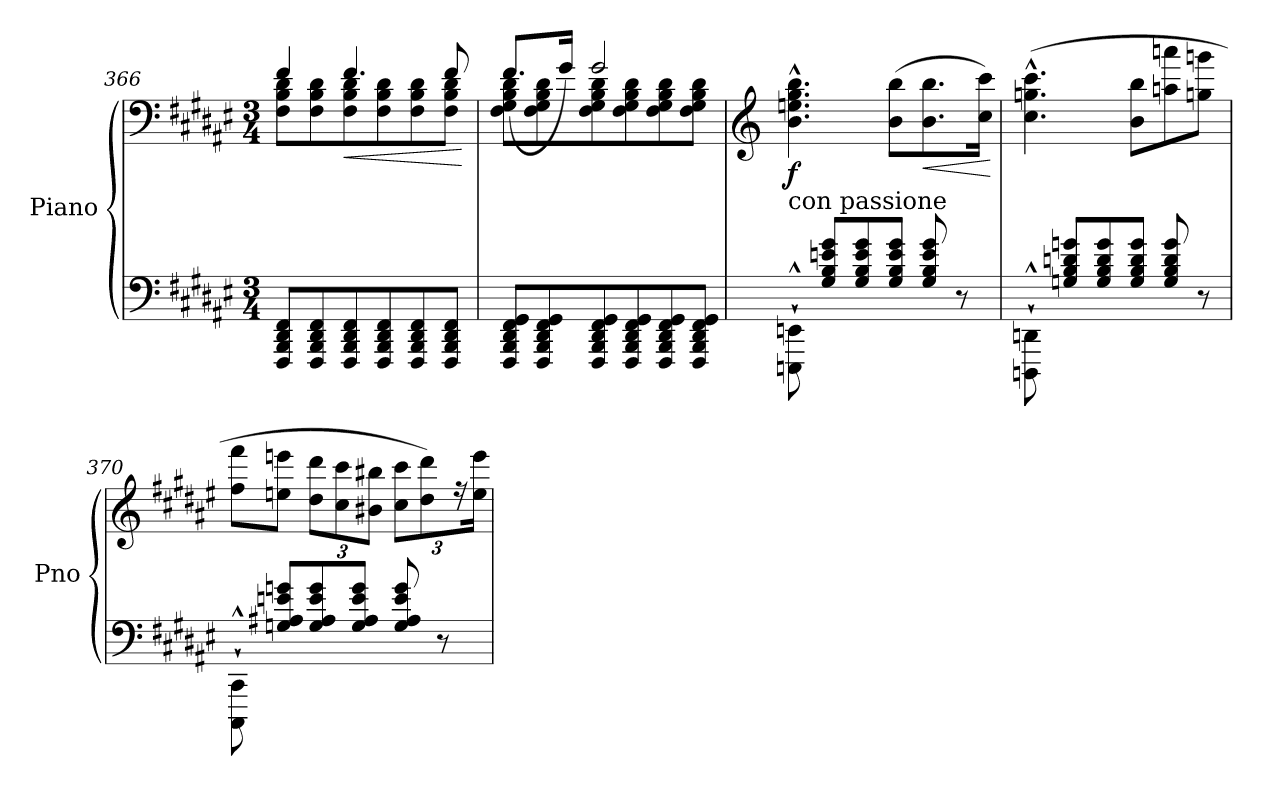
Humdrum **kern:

**kern	**kern	**dynam
*part1	*part1	*part1
*staff2	*staff1	*staff1/2
*I"Piano	*	*
*I'Pno	*	*
*clefF4	*clefF4	*
*k[f#c#g#d#a#e#]	*k[f#c#g#d#a#e#]	*
*M3/4	*M3/4	*
=366	=366	=366
*	*^	*
8FFF#/ 8BBB/ 8DD#/ 8FF#/L	8F#\ 8B\ 8d#\L	4f#/	.
8FFF#/ 8BBB/ 8DD#/ 8FF#/	8F#\ 8B\ 8d#\	.	.
!	!	!	!LO:HP:b
8FFF#/ 8BBB/ 8DD#/ 8FF#/	8F#\ 8B\ 8d#\	4.f#/	<
8FFF#/ 8BBB/ 8DD#/ 8FF#/	8F#\ 8B\ 8d#\	.	.
8FFF#/ 8BBB/ 8DD#/ 8FF#/	8F#\ 8B\ 8d#\	.	.
8FFF#/ 8BBB/ 8DD#/ 8FF#/J	8F#\ 8B\ 8d#\J	8f#/	.
*	*v	*v	*
.	.	[
=367	=367	=367
*	*^	*
8FFF#/ 8BBB/ 8DD#/ 8FF#/ 8GG#/L	8F#\ 8G#\ 8B\ 8d#\L	(8.f#/L	.
8FFF#/ 8BBB/ 8DD#/ 8FF#/ 8GG#/	8F#\ 8G#\ 8B\ 8d#\	.	.
.	.	16g#/Jk)	.
8FFF#/ 8BBB/ 8DD#/ 8FF#/ 8GG#/	8F#\ 8G#\ 8B\ 8d#\	2g#/	.
8FFF#/ 8BBB/ 8DD#/ 8FF#/ 8GG#/	8F#\ 8G#\ 8B\ 8d#\	.	.
8FFF#/ 8BBB/ 8DD#/ 8FF#/ 8GG#/	8F#\ 8G#\ 8B\ 8d#\	.	.
8FFF#/ 8BBB/ 8DD#/ 8FF#/ 8GG#/J	8F#\ 8G#\ 8B\ 8d#\J	.	.
*	*v	*v	*
!!LO:PB:g=z
=368	=368	=368
*	*clefG2	*
!	!LO:TX:b:t=con passione	!
!	!	!LO:DY:b
8EEEn\`^^ 8EEn\`^^	4.b\^^ 4.een\^^ 4.gg#\^^ 4.bb\^^	f
8G#/ 8B/ 8en/ 8g#/L	.	.
8G#/ 8B/ 8e/ 8g#/	.	.
8G#/ 8B/ 8e/ 8g#/J	(8b\ 8bb\L	.
!	!	!LO:HP:b
8G#/ 8B/ 8e/ 8g#/	8.b\ 8.bb\	<
8r	.	.
.	16cc#\ 16ccc#\Jk)	.
.	.	[
=369	=369	=369
8DDDn\`^^ 8DDn\`^^	(4.cc#\^^ 4.ggn\^^ 4.ccc#\^^	.
8Gn/ 8B/ 8dn/ 8gn/L	.	.
8G/ 8B/ 8d/ 8g/	.	.
8G/ 8B/ 8d/ 8g/J	8b\ 8bb\L	.
8G/ 8B/ 8d/ 8g/	8aan\ 8aaan\	.
8r	8ggn\ 8gggn\J	.
=370	=370	=370
8CCC#\`^^ 8CC#\`^^	8ff#\ 8fff#\L	.
8Gn/ 8A#X/ 8en/ 8gn/L	8een\ 8eeen\J	.
*	*Xbrackettup	*
8G/ 8A#/ 8e/ 8g/	12dd#\ 12ddd#\L	.
.	12cc#\ 12ccc#\	.
8G/ 8A#/ 8e/ 8g/J	.	.
.	12b#X\ 12bb#X\J	.
8G/ 8A#/ 8e/ 8g/	12cc#\ 12ccc#\L	.
.	12dd#\ 12ddd#\)	.
8r	.	.
.	24r	.
.	24ee\ 24eee\Jk	.
=	=	=
*-	*-	*-
